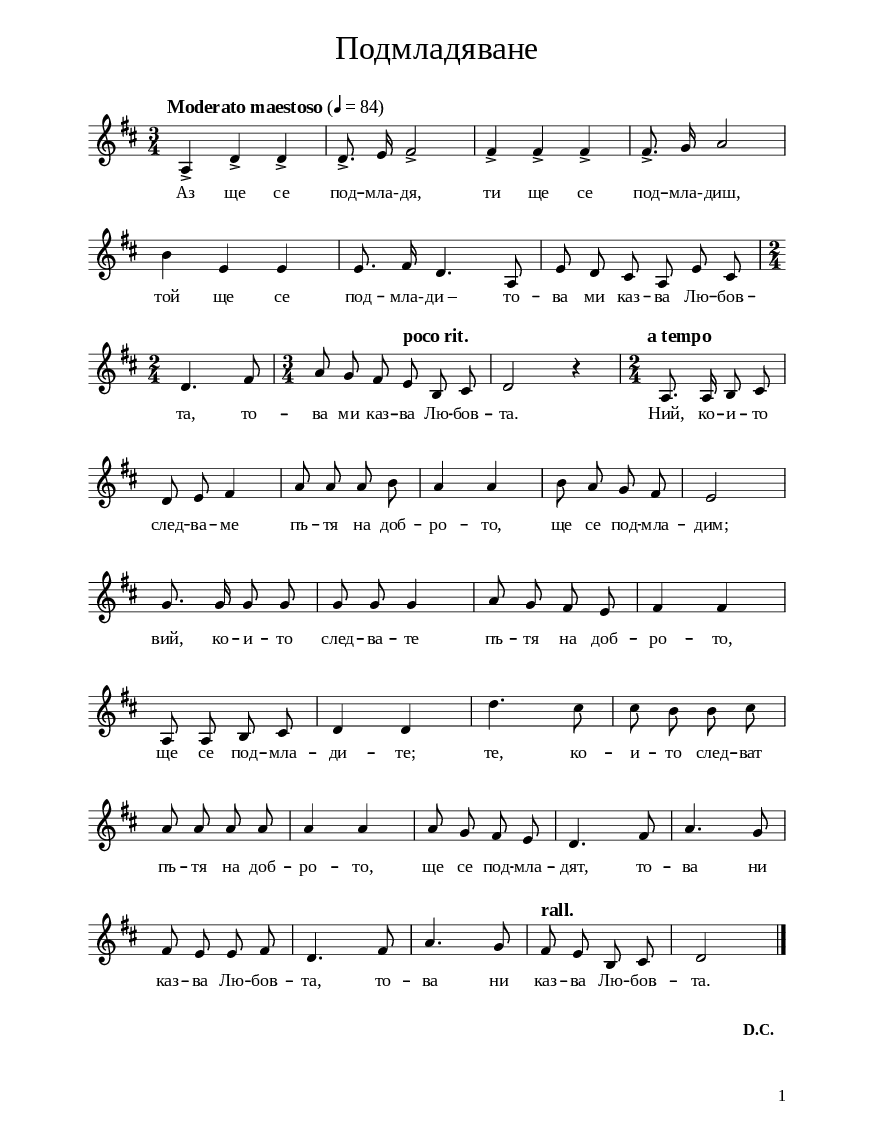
\version "2.24.3"

% include paper part and global functions
\include "include/globals.ily"

\bookpart {
  \label #'ref119
  \tocItem \markup "Подмладяване"
  \paper {
    print-all-headers = ##t
    print-page-number = ##t
    print-first-page-number = ##t

    % put page numbers on the bottom
    oddHeaderMarkup = \markup ""
    evenHeaderMarkup = \markup ""
    oddFooterMarkup = \markup
    \fill-line {
      ""
      \if \should-print-page-number \fromproperty #'page:page-number-string
    }
    evenFooterMarkup = \markup
    \fill-line {
      \if \should-print-page-number \fromproperty #'page:page-number-string
      ""
    }

    left-margin = 1.5\cm
    right-margin = 1.5\cm
    top-margin = 1.6\cm
    bottom-margin = 1.2\cm
    ragged-bottom = ##t % do not spread the staves to fill the whole vertical space

    % change distance between staves
    system-system-spacing =
    #'((basic-distance . 11)
       (minimum-distance . 6)
       (padding . 1)
       (stretchability . 12))
  }
  \score {
    \include "include/score-layout.ily"

    \new Voice \absolute {
      \clef treble
      \key d \major
      \time 3/4
      \tempoFunc "Moderato maestoso" 4 "84"
      \autoBeamOff
      a4 -> d'4 ->  % 2
      d'4 -> | d'8. -> e'16  % 3
      fis'2 -> | % 4
      fis'4 -> fis'4 ->  % 5
      fis'4 -> | fis'8. -> g'16  % 6
      a'2 \break |

      b'4 e'4  % 8
      e'4 | e'8. fis'16  % 9
      d'4. a8 | e'8  d'8 cis'8 a8 e'8 cis'8 \break | % 11
      \time 2/4  d'4. fis'8 | % 12
      \time 3/4  a'8 g'8 fis'8 \tempo "poco rit." e'8 b8 cis'8
      | % 13
      d'2 r4 | % 14
      \time 2/4
      \tempo "a tempo" a8. a16 b8 cis'8 \break | % 15
      d'8 e'8 fis'4 | % 16
      a'8 a'8 a'8 b'8 | % 17
      a'4 a'4 | % 18
      b'8 a'8 g'8 fis'8 | % 19
      e'2 \break |
      g'8. g'16 g'8 g'8 | % 21
      g'8 g'8 g'4 | % 22
      a'8 g'8 fis'8 e'8 | % 23
      fis'4 fis'4 \break | % 24
      a8 a8 b8 cis'8 | % 25
      d'4 d'4 | % 26
      d''4. cis''8 | % 27
      cis''8 b'8 b'8 cis''8 \break | % 28
      a'8 a'8 a'8 a'8 | % 29
      a'4 a'4 |
      a'8 g'8 fis'8 e'8 | % 31
      d'4. fis'8 | % 32
      a'4. g'8 \break | % 33
      fis'8 e'8 e'8 fis'8 | % 34
      d'4. fis'8 | % 35
      a'4. g'8 | % 36
      \tempo "rall." fis'8 e'8 b8 cis'8 | % 37
      d'2  \bar "|."
    }

    \addlyrics {
      Аз   ще   се
      под  --  "мла-"  --  дя,   ти   ще   се   под  --  "мла-"  --  диш,
      той   ще   се   под  --  "мла-"  --  "ди –"   то  --  ва   ми   каз  --
      ва   Лю  --  бов  --  та,   то  --  ва   ми   каз  --  ва   Лю  --
      бов  --  та.   Ний,   ко  --  и  --  то   след  --  ва  --  ме
      пъ  --  тя   на   доб  --  ро  --  то,   ще   се   под  --  мла  --
      дим;   вий,   ко  --  и  --  то   след  --  ва  --  те   пъ  --
      тя   на   доб  --  ро  --  то,   ще   се   под  --  мла  --  ди  --
      те;   те,   ко  --  и  --  то   след  --  ват   пъ  --  тя   на
      доб  --  ро  --  то,   ще   се   под  --  мла  --  дят,   то  --
      ва   ни   каз  --  ва   Лю  --  бов  --  та,   то  --  ва   ни
      каз  --  ва   Лю  --  бов  --  та.
    }

    \header {
      title = \titleFunc "Подмладяване" "Podmladjavane"
    }

    \midi{}

  } % score

  \markup \dc-one "D.C."



} % bookpart
